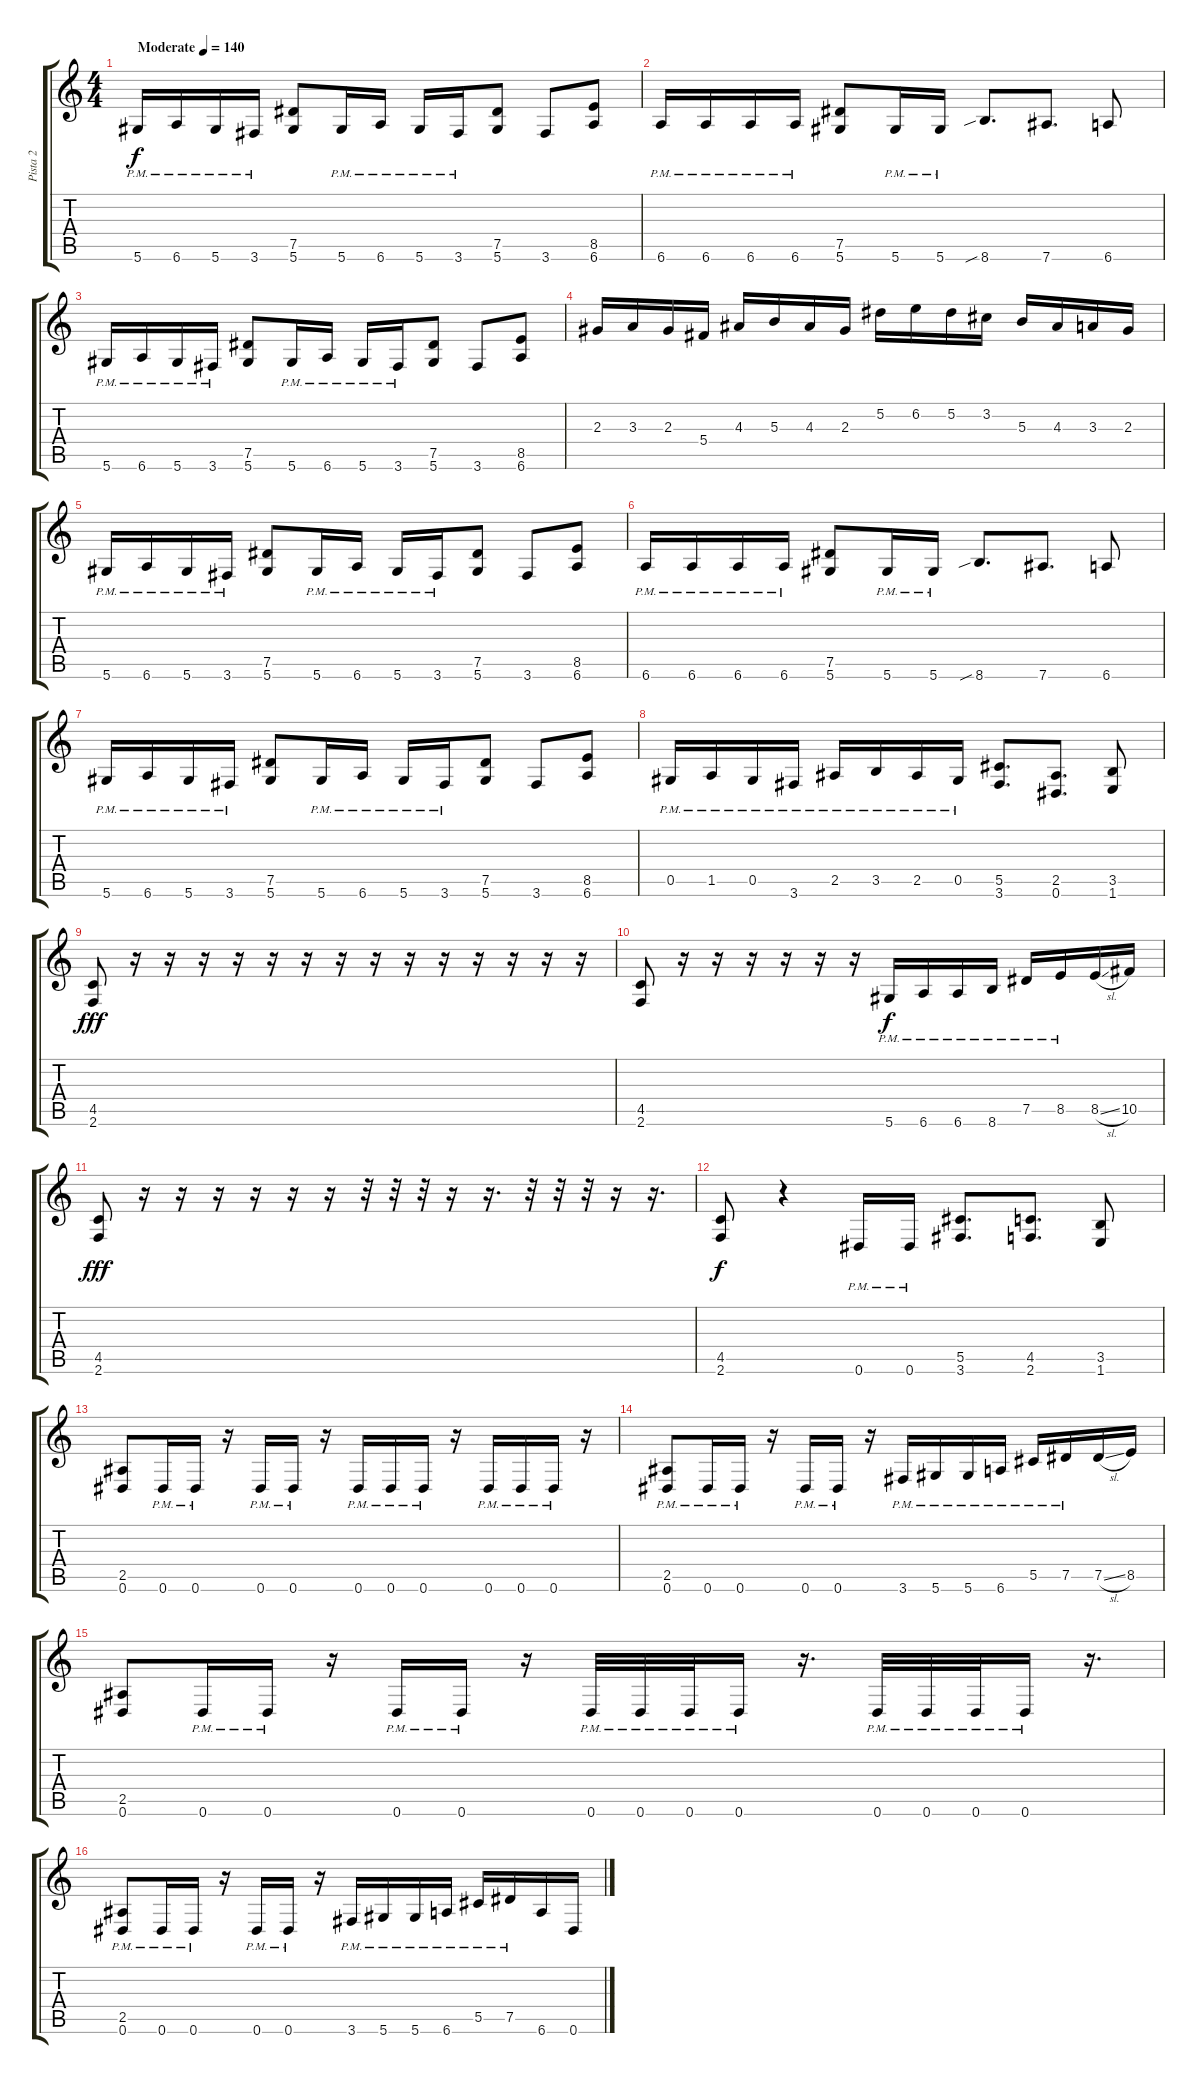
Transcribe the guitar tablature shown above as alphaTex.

\track ("Pista 2" "Pista 2") {instrument overdrivenguitar}
\staff {score tabs}
\tuning (Eb4 Bb3 Gb3 Db3 Ab2 Eb2) {hide}
\ts (4 4)
\tempo (140 "Moderate")
\clef g2
\ks c
5.6{pm}.16{dy f instrument overdrivenguitar} 6.6{pm}.16 5.6{pm}.16 3.6{pm}.16 (7.5 5.6).8 5.6{pm}.16 6.6{pm}.16 5.6{pm}.16 3.6{pm}.16 (7.5 5.6).8 3.6.8 (8.5 6.6).8 |
6.6{pm}.16 6.6{pm}.16 6.6{pm}.16 6.6{pm}.16 (7.5 5.6).8 5.6{pm}.16 5.6{pm}.16 8.6{sib}.8{d} 7.6.8{d} 6.6.8 |
5.6{pm}.16 6.6{pm}.16 5.6{pm}.16 3.6{pm}.16 (7.5 5.6).8 5.6{pm}.16 6.6{pm}.16 5.6{pm}.16 3.6{pm}.16 (7.5 5.6).8 3.6.8 (8.5 6.6).8 |
2.3.16 3.3.16 2.3.16 5.4.16 4.3.16 5.3.16 4.3.16 2.3.16 5.2.16 6.2.16 5.2.16 3.2.16 5.3.16 4.3.16 3.3.16 2.3.16 |
5.6{pm}.16 6.6{pm}.16 5.6{pm}.16 3.6{pm}.16 (7.5 5.6).8 5.6{pm}.16 6.6{pm}.16 5.6{pm}.16 3.6{pm}.16 (7.5 5.6).8 3.6.8 (8.5 6.6).8 |
6.6{pm}.16 6.6{pm}.16 6.6{pm}.16 6.6{pm}.16 (7.5 5.6).8 5.6{pm}.16 5.6{pm}.16 8.6{sib}.8{d} 7.6.8{d} 6.6.8 |
5.6{pm}.16 6.6{pm}.16 5.6{pm}.16 3.6{pm}.16 (7.5 5.6).8 5.6{pm}.16 6.6{pm}.16 5.6{pm}.16 3.6{pm}.16 (7.5 5.6).8 3.6.8 (8.5 6.6).8 |
0.5{pm}.16 1.5{pm}.16 0.5{pm}.16 3.6{pm}.16 2.5{pm}.16 3.5{pm}.16 2.5{pm}.16 0.5{pm}.16 (5.5 3.6).8{d} (2.5 0.6).8{d} (3.5 1.6).8 |
(4.5 2.6).8{dy fff} r.16 r.16 r.16 r.16 r.16 r.16 r.16 r.16 r.16 r.16 r.16 r.16 r.16 r.16 |
(4.5 2.6).8 r.16 r.16 r.16 r.16 r.16 r.16 5.6{pm}.16{dy f} 6.6{pm}.16 6.6{pm}.16 8.6{pm}.16 7.5{pm}.16 8.5{pm}.16 8.5{sl}.16 10.5.16 |
(4.5 2.6).8{dy fff} r.16 r.16 r.16 r.16 r.16 r.16 r.32 r.32 r.32 r.16 r.16{d} r.32 r.32 r.32 r.16 r.16{d} |
(4.5 2.6).8{dy f} r.4 0.6{pm}.16 0.6{pm}.16 (5.5 3.6).8{d} (4.5 2.6).8{d} (3.5 1.6).8 |
(2.5 0.6).8 0.6{pm}.16 0.6{pm}.16 r.16 0.6{pm}.16 0.6{pm}.16 r.16 0.6{pm}.16 0.6{pm}.16 0.6{pm}.16 r.16 0.6{pm}.16 0.6{pm}.16 0.6{pm}.16 r.16 |
(2.5{pm} 0.6{pm}).8 0.6{pm}.16 0.6{pm}.16 r.16 0.6{pm}.16 0.6{pm}.16 r.16 3.6{pm}.16 5.6{pm}.16 5.6{pm}.16 6.6{pm}.16 5.5{pm}.16 7.5{pm}.16 7.5{sl}.16 8.5.16 |
(2.5 0.6).8 0.6{pm}.16 0.6{pm}.16 r.16 0.6{pm}.16 0.6{pm}.16 r.16 0.6{pm}.32 0.6{pm}.32 0.6{pm}.32 0.6{pm}.16 r.16{d} 0.6{pm}.32 0.6{pm}.32 0.6{pm}.32 0.6{pm}.16 r.16{d} |
(2.5{pm} 0.6{pm}).8 0.6{pm}.16 0.6{pm}.16 r.16 0.6{pm}.16 0.6{pm}.16 r.16 3.6{pm}.16 5.6{pm}.16 5.6{pm}.16 6.6{pm}.16 5.5{pm}.16 7.5{pm}.16 6.6.16 0.6.16
